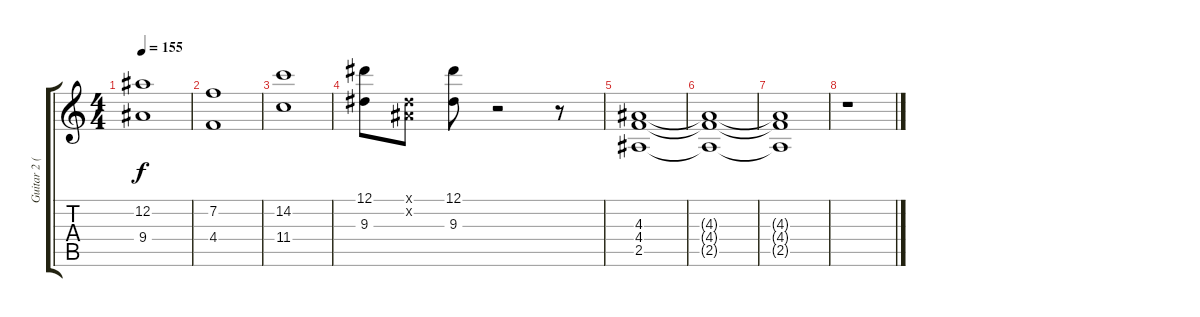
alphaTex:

\track ("Guitar 2 (Shaun Diviney)" "Guitar 2 (") {instrument overdrivenguitar}
\staff {score tabs}
\tuning (Eb4 Bb3 Gb3 Db3 Ab2 Eb2) {hide}
\ts (4 4)
\tempo 155
\clef g2
\ks c
(12.2 9.4).1{dy f} |
(7.2 4.4).1 |
(14.2 11.4).1 |
(12.1 9.3).8 (0.1{x} 0.2{x}).8 (12.1 9.3).8 r.2 r.8 |
(4.3 4.4 2.5).1 |
(4.3{t} 4.4{t} 2.5{t}).1 |
(4.3{t} 4.4{t} 2.5{t}).1 |
r.1
